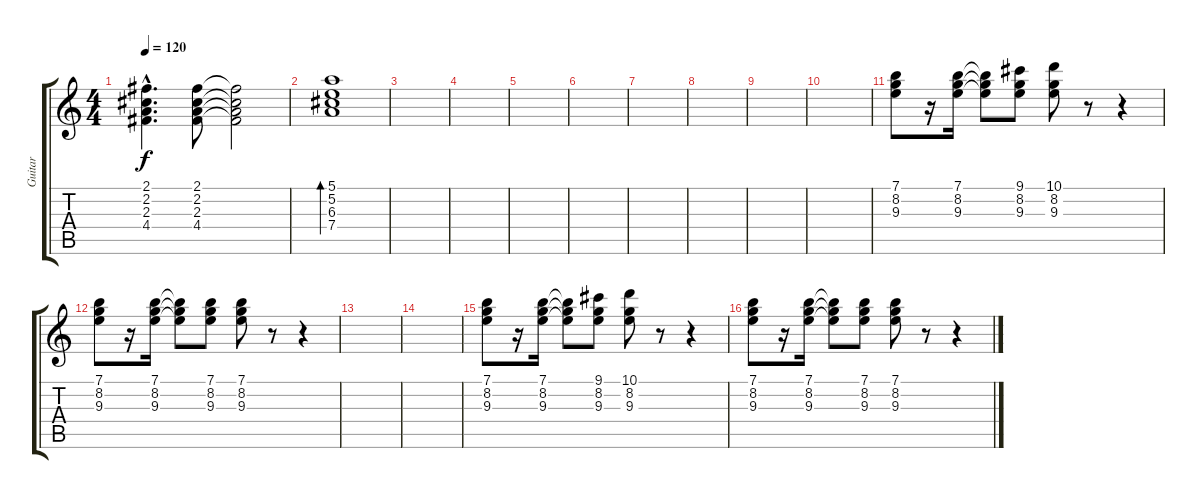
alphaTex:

\track ("Guitar" "Guitar") {instrument electricguitarmuted}
\staff {score tabs}
\tuning (E4 B3 G3 D3 A2 E2) {hide}
\ts (4 4)
\tempo 120
\clef g2
\ks c
(2.1{hac} 2.2{hac} 2.3{hac} 4.4{hac}).4{d dy f} (2.1 2.2 2.3 4.4).8 (2.1{t} 2.2{t} 2.3{t} 4.4{t}).2 |
(5.1 5.2 6.3 7.4).1{bd 120} |
|
|
|
|
|
|
|
|
(7.1 8.2 9.3).8{instrument electricguitarclean} r.16 (7.1 8.2 9.3).16 (7.1{t} 8.2{t} 9.3{t}).8 (9.1 8.2 9.3).8 (10.1 8.2 9.3).8 r.8 r.4 |
(7.1 8.2 9.3).8{instrument electricguitarclean} r.16 (7.1 8.2 9.3).16 (7.1{t} 8.2{t} 9.3{t}).8 (7.1 8.2 9.3).8 (7.1 8.2 9.3).8 r.8 r.4 |
|
|
(7.1 8.2 9.3).8{instrument electricguitarclean} r.16 (7.1 8.2 9.3).16 (7.1{t} 8.2{t} 9.3{t}).8 (9.1 8.2 9.3).8 (10.1 8.2 9.3).8 r.8 r.4 |
(7.1 8.2 9.3).8{instrument electricguitarclean} r.16 (7.1 8.2 9.3).16 (7.1{t} 8.2{t} 9.3{t}).8 (7.1 8.2 9.3).8 (7.1 8.2 9.3).8 r.8 r.4
